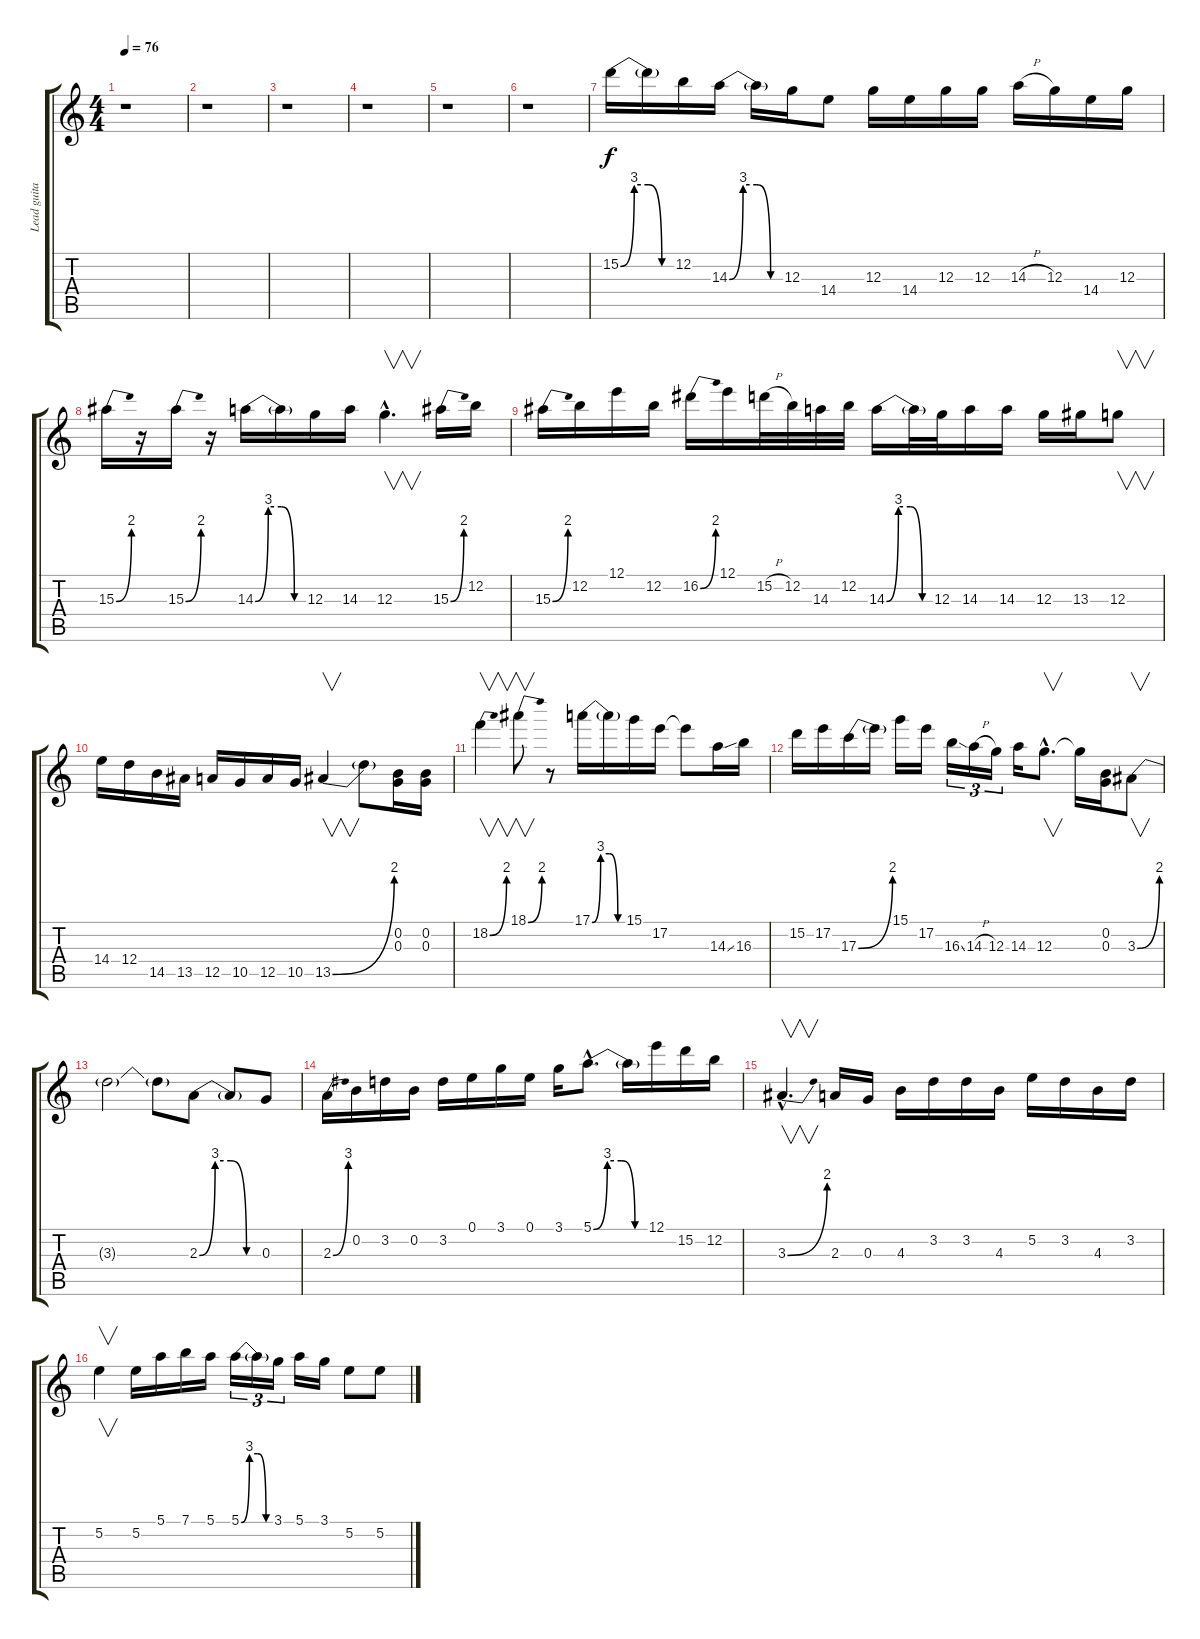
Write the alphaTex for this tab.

\track ("Lead guitar" "Lead guita") {instrument distortionguitar}
\staff {score tabs}
\tuning (E4 B3 G3 D3 A2 E2) {hide}
\ts (4 4)
\tempo 76
\clef g2
\ks c
r.1{dy f} |
r.1 |
r.1 |
r.1 |
r.1 |
r.1 |
15.2{be (custom 0 0 15 12 30 12 45 0 60 0)}.16 15.2{t}.16 12.2.16 14.3{be (custom 0 0 15 12 30 12 45 0 60 0)}.16 14.3{t}.16 12.3.16 14.4.8 12.3.16 14.4.16 12.3.16 12.3.16 14.3{h}.16 12.3.16 14.4.16 12.3.16 |
15.3{be (bend 0 0 60 8)}.16 r.16 15.3{be (bend 0 0 60 8)}.16 r.16 14.3{be (custom 0 0 15 12 30 12 45 0 60 0)}.16 14.3{t}.16 12.3.16 14.3.16 12.3{hac}.4{v d} 15.3{be (bend 0 0 60 8)}.16 12.2.16 |
15.3{be (bend 0 0 60 8)}.16 12.2.16 12.1.16 12.2.16 16.2{be (bend 0 0 60 8)}.16 12.1.16 15.2{h}.32 12.2.32 14.3.32 12.2.32 14.3{be (custom 0 0 15 12 30 12 45 0 60 0)}.16 14.3{t}.32 12.3.32 14.3.16 14.3.16 12.3.16 13.3.16 12.3.8{v} |
14.4.16 12.4.16 14.5.16 13.5.16 12.5.16 10.5.16 12.5.16 10.5.16 13.5{be (bend 0 0 60 8)}.4{v} 13.5{t}.8 (0.2 0.3).16 (0.2 0.3).16 |
18.2{be (bend 0 0 60 8)}.4{v} 18.1{be (bend 0 0 60 8)}.8{v} r.8 17.1{be (custom 0 0 15 12 30 12 45 0 60 0)}.16 17.1{t}.16 15.1.16 17.2.16 17.2{t}.8 14.3{ss}.16 16.3.16 |
15.2.16 17.2.16 17.3{be (bend 0 0 60 8)}.16 17.3{t}.16 15.1.16 17.2.16 16.3{ss}.16{tu (3 2)} 14.3{h}.16{tu (3 2)} 12.3.16{tu (3 2)} 14.3.16 12.3{hac}.8{v d} 12.3{t}.16 (0.2 0.3).16 3.3{be (bend 0 0 60 8)}.8{v} |
3.3{t}.2 3.3{t}.8 2.3{be (custom 0 0 15 12 30 12 45 0 60 0)}.8 2.3{t}.8 0.3.8 |
2.3{be (bend 0 0 60 12)}.16 0.2.16 3.2.16 0.2.16 3.2.16 0.1.16 3.1.16 0.1.16 3.1.16 5.1{be (custom 0 0 15 12 30 12 45 0 60 0) hac}.8{d} 5.1{t}.16 12.1.16 15.2.16 12.2.16 |
3.3{be (bend 0 0 60 8) hac}.4{v d} 2.3.16 0.3.16 4.3.16 3.2.16 3.2.16 4.3.16 5.2.16 3.2.16 4.3.16 3.2.16 |
5.2.4{v} 5.2.16 5.1.16 7.1.16 5.1.16 5.1{be (custom 0 0 15 12 30 12 45 0 60 0)}.16{tu (3 2)} 5.1{t}.16{tu (3 2)} 3.1.16{tu (3 2)} 5.1.16 3.1.16 5.2.8 5.2.8
